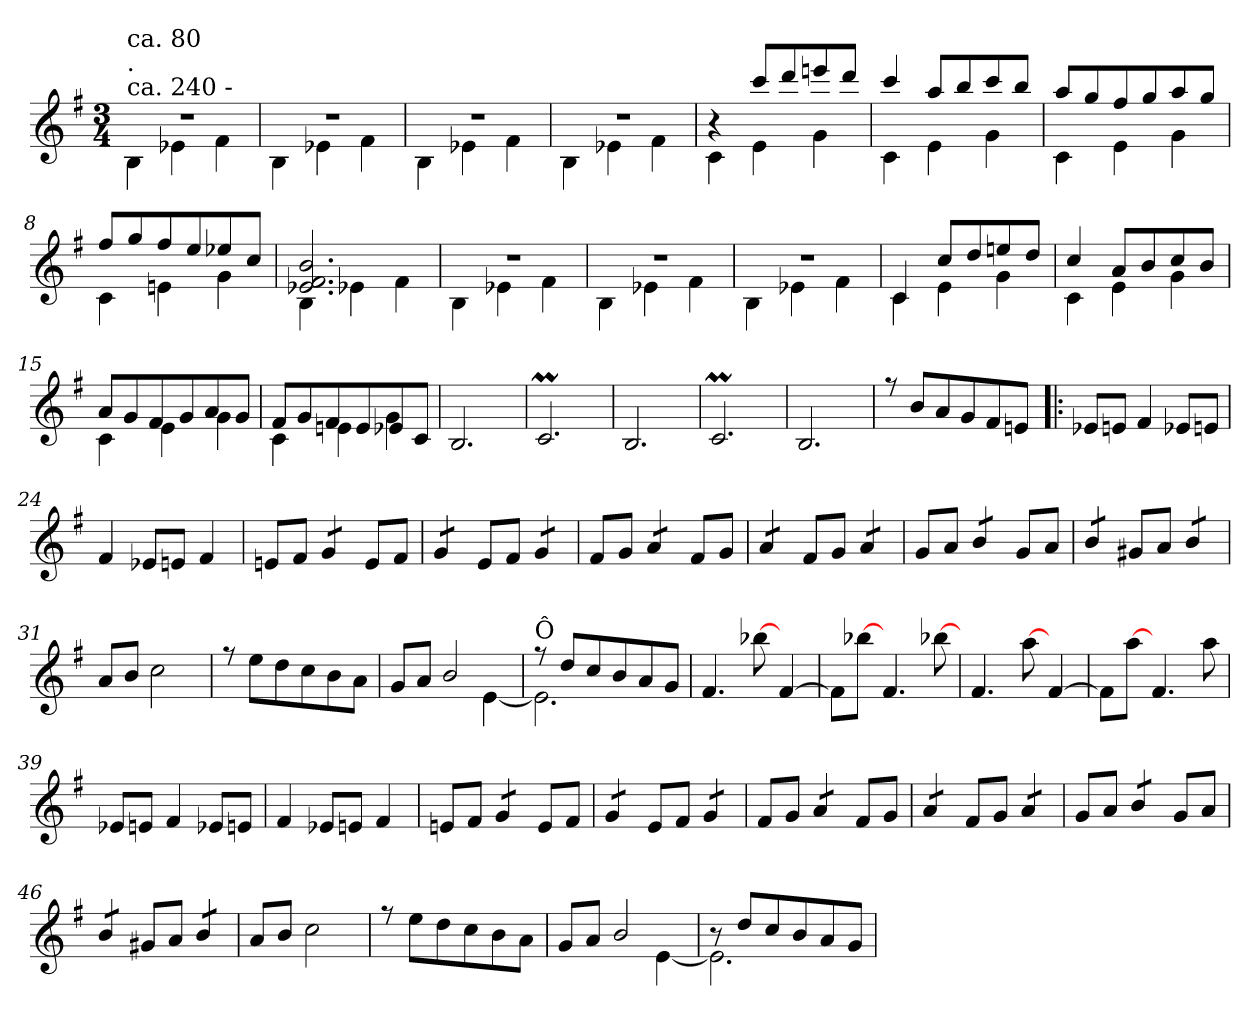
**kern
*part1
*staff1
*clefG2
*k[f#]
*G:
*M3/4
=1
*^
*	*^
!LO:TX:a:t=ca. 240 -	!	!
!LO:TX:a:t=.	!	!
!LO:TX:a:t=ca. 80	!	!
2.r	4B!\	2.ryy
.	4e-X!\	.
.	4f#!\	.
=2	=2	=2
2.r	4B!\	2.ryy
.	4e-X!\	.
.	4f#!\	.
=3	=3	=3
2.r	4B!\	2.ryy
.	4e-X!\	.
.	4f#!\	.
=4	=4	=4
2.r	4B!\	2.ryy
.	4e-X!\	.
.	4f#!\	.
=5	=5	=5
4r	4c!\	2.ryy
8ccc/L	4e!\	.
8ddd/	.	.
8eeen/	4g!\	.
8ddd/J	.	.
=6	=6	=6
4ccc/	4c!\	2.ryy
8aa/L	4e!\	.
8bb/	.	.
8ccc/	4g!\	.
8bb/J	.	.
!!LO:LB:g=z	!!	!!
=7	=7	=7
8aa/L	4c!\	2.ryy
8gg/	.	.
8ff#/	4e!\	.
8gg/	.	.
8aa/	4g!\	.
8gg/J	.	.
=8	=8	=8
8ff#/L	4c!\	2.ryy
8gg/	.	.
8ff#/	4en!\	.
8ee/	.	.
8ee-X/	4g!\	.
8cc/J	.	.
=9	=9	=9
2.e-X/ 2.f#/ 2.b/	4B!\	2.ryy
.	4e-X!\	.
.	4f#!\	.
=10	=10	=10
2.r	4B!\	2.ryy
.	4e-X!\	.
.	4f#!\	.
=11	=11	=11
2.r	4B!\	2.ryy
.	4e-X!\	.
.	4f#!\	.
!!LO:LB:g=z	!!	!!
=12	=12	=12
2.r	4B!\	2.ryy
.	4e-X!\	.
.	4f#!\	.
=13	=13	=13
4c/	4c!\	2.ryy
8cc/L	4e!\	.
8dd/	.	.
8een/	4g!\	.
8dd/J	.	.
=14	=14	=14
4cc/	4c!\	2.ryy
8a/L	4e!\	.
8b/	.	.
8cc/	4g!\	.
8b/J	.	.
=15	=15	=15
8a/L	4c!\	2.ryy
8g/	.	.
8f#/	4e!\	.
8g/	.	.
8a/	4g!\	.
8g/J	.	.
=16	=16	=16
8f#/L	4c!\	2.ryy
8g/	.	.
8f#/	4en!\	.
8e/	.	.
8e-X/	4g!\	.
8c/J	.	.
*	*v	*v
!!LO:LB:g=z
=17	=17
2.B/	2.ryy
=18	=18
2.cM/	2.ryy
=19	=19
2.B/	2.ryy
=20	=20
2.cM/	2.ryy
=21	=21
2.B/	2.ryy
=22	=22
8rff	2.ryy
8b/L	.
8a/	.
8g/	.
8f#/	.
8en/J	.
!!LO:LB:g=z	!!
=23!|:	=23!|:
8e-X/L	2.ryy
8en/J	.
4f#/	.
8e-X/L	.
8en/J	.
=24	=24
4f#/	2.ryy
8e-X/L	.
8en/J	.
4f#/	.
=25	=25
8en/L	2.ryy
8f#/J	.
*tremolo	*
8g/L	.
8g/J	.
*Xtremolo	*
8e/L	.
8f#/J	.
=26	=26
*tremolo	*
8g/L	2.ryy
8g/J	.
*Xtremolo	*
8e/L	.
8f#/J	.
*tremolo	*
8g/L	.
8g/J	.
*Xtremolo	*
!!LO:LB:g=z	!!
=27	=27
8f#/L	2.ryy
8g/J	.
*tremolo	*
8a/L	.
8a/J	.
*Xtremolo	*
8f#/L	.
8g/J	.
=28	=28
*tremolo	*
8a/L	2.ryy
8a/J	.
*Xtremolo	*
8f#/L	.
8g/J	.
*tremolo	*
8a/L	.
8a/J	.
*Xtremolo	*
=29	=29
8g/L	2.ryy
8a/J	.
*tremolo	*
8b/L	.
8b/J	.
*Xtremolo	*
8g/L	.
8a/J	.
=30	=30
*tremolo	*
8b/L	2.ryy
8b/J	.
*Xtremolo	*
8g#X/L	.
8a/J	.
*tremolo	*
8b/L	.
8b/J	.
*Xtremolo	*
=31	=31
8a/L	2.ryy
8b/J	.
2cc\	.
!!LO:LB:g=z	!!
=32	=32
8rff	2.ryy
8ee\L	.
8dd\	.
8cc\	.
8b\	.
8a\J	.
=33	=33
*	*^
8g/L	2ryy	2.ryy
8a/J	.	.
2b/	.	.
.	[<4e\	.
=34	=34	=34
!LO:TX:a:t=Ô	!	!
8rff	2.e\]	2.ryy
8dd/L	.	.
8cc/	.	.
8b/	.	.
8a/	.	.
8g/J	.	.
*	*v	*v
=35	=35
4.f#/	2.ryy
[<8bb-X\	.
[>4f#/	.
=36	=36
8f#\L]	2.ryy
[<8bb-X\J	.
4.f#/	.
[<8bb-X\	.
!!LO:LB:g=z	!!
=37	=37
4.f#/	2.ryy
[<8aa\	.
[>4f#/	.
=38	=38
8f#\L]	2.ryy
[<8aa\J	.
4.f#/	.
8aa\	.
=39	=39
8e-X/L	2.ryy
8en/J	.
4f#/	.
8e-X/L	.
8en/J	.
=40	=40
4f#/	2.ryy
8e-X/L	.
8en/J	.
4f#/	.
=41	=41
8en/L	2.ryy
8f#/J	.
*tremolo	*
8g/L	.
8g/J	.
*Xtremolo	*
8e/L	.
8f#/J	.
!!LO:LB:g=z	!!
=42	=42
*tremolo	*
8g/L	2.ryy
8g/J	.
*Xtremolo	*
8e/L	.
8f#/J	.
*tremolo	*
8g/L	.
8g/J	.
*Xtremolo	*
=43	=43
8f#/L	2.ryy
8g/J	.
*tremolo	*
8a/L	.
8a/J	.
*Xtremolo	*
8f#/L	.
8g/J	.
=44	=44
*tremolo	*
8a/L	2.ryy
8a/J	.
*Xtremolo	*
8f#/L	.
8g/J	.
*tremolo	*
8a/L	.
8a/J	.
*Xtremolo	*
=45	=45
8g/L	2.ryy
8a/J	.
*tremolo	*
8b/L	.
8b/J	.
*Xtremolo	*
8g/L	.
8a/J	.
=46	=46
*tremolo	*
8b/L	2.ryy
8b/J	.
*Xtremolo	*
8g#X/L	.
8a/J	.
*tremolo	*
8b/L	.
8b/J	.
*Xtremolo	*
!!LO:LB:g=z	!!
=47	=47
8a/L	2.ryy
8b/J	.
2cc\	.
=48	=48
8rff	2.ryy
8ee\L	.
8dd\	.
8cc\	.
8b\	.
8a\J	.
=49	=49
*	*^
8g/L	2ryy	2.ryy
8a/J	.	.
2b/	.	.
.	[<4e\	.
=50	=50	=50
8r	2.e\]	2.ryy
8dd/L	.	.
8cc/	.	.
8b/	.	.
8a/	.	.
8g/J	.	.
*v	*v	*v
=
*-
